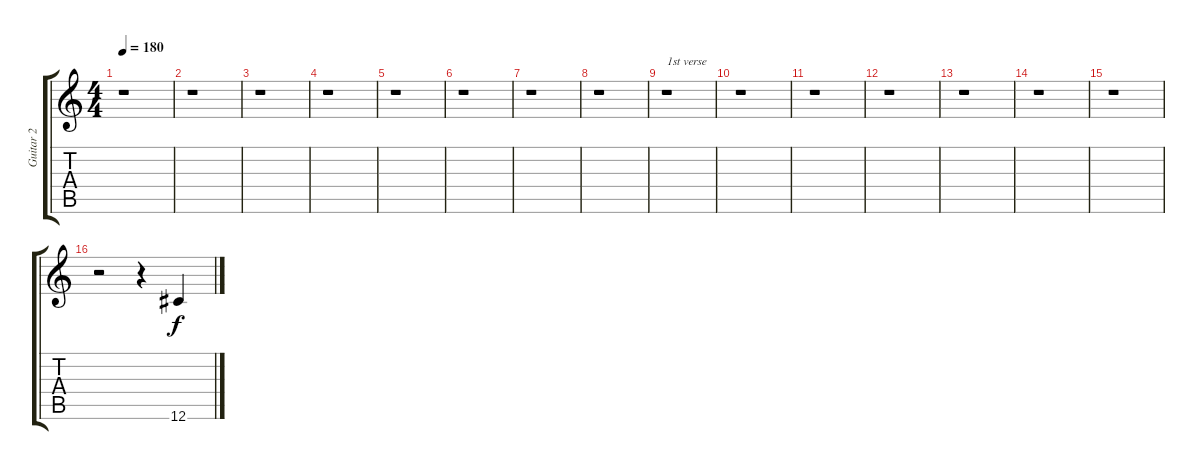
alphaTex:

\track ("Guitar 2" "Guitar 2") {instrument electricguitarclean}
\staff {score tabs}
\tuning (Db4 Ab3 E3 B2 Gb2 Db2) {hide}
\ts (4 4)
\tempo 180
\clef g2
\ks c
r.1{dy f instrument electricguitarclean} |
r.1 |
r.1 |
r.1 |
r.1 |
r.1 |
r.1 |
r.1 |
r.1{txt "1st verse"} |
r.1 |
r.1 |
r.1 |
r.1 |
r.1 |
r.1 |
r.2 r.4 12.6{ss}.4
